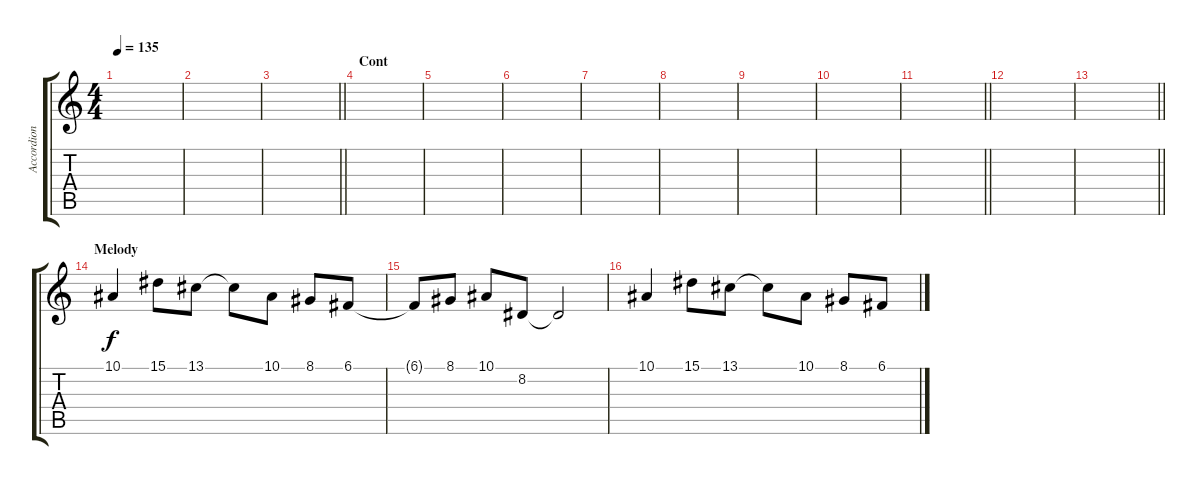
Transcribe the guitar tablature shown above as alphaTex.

\track ("Accordion" "Accordion") {instrument accordion}
\staff {score tabs}
\tuning (C4 G3 Eb3 Bb2 F2 C2) {hide}
\ts (4 4)
\tempo 135
\clef g2
\ks c
|
|
\barLineRight lightlight
|
\section ("" "Cont")
|
|
|
|
|
|
|
\barLineRight lightlight
|
|
\barLineRight lightlight
|
\section ("" "Melody")
10.1.4 15.1.8 13.1.8 13.1{t}.8 10.1.8 8.1.8 6.1.8 |
6.1{t}.8 8.1.8 10.1.8 8.2.8 8.2{t}.2 |
10.1.4 15.1.8 13.1.8 13.1{t}.8 10.1.8 8.1.8 6.1.8
